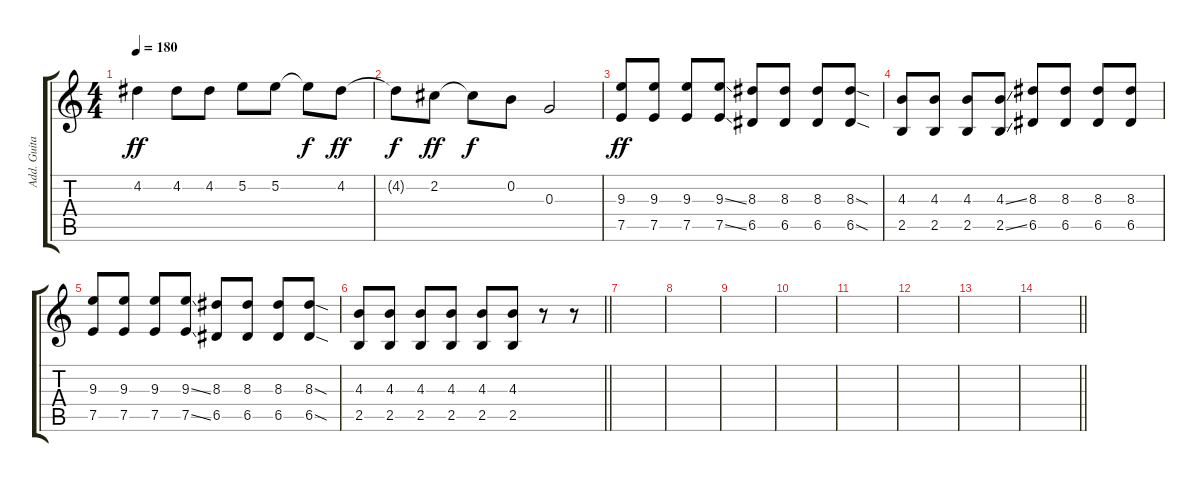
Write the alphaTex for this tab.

\track ("Add. Guitar 2" "Add. Guita") {instrument distortionguitar}
\staff {score tabs}
\tuning (E4 B3 G3 D3 A2 E2) {hide}
\ts (4 4)
\tempo 180
\clef g2
\ks c
4.2.4{dy ff} 4.2.8 4.2.8 5.2.8 5.2.8 5.2{t}.8{dy f} 4.2.8{dy ff} |
4.2{t}.8{dy f} 2.2.8{dy ff} 2.2{t}.8{dy f} 0.2.8 0.3.2 |
(9.3 7.5).8{dy ff} (9.3 7.5).8 (9.3 7.5).8 (9.3{ss} 7.5{ss}).8 (8.3 6.5).8 (8.3 6.5).8 (8.3 6.5).8 (8.3{sod} 6.5{sod}).8 |
(4.3 2.5).8 (4.3 2.5).8 (4.3 2.5).8 (4.3{ss} 2.5{ss}).8 (8.3 6.5).8 (8.3 6.5).8 (8.3 6.5).8 (8.3 6.5).8 |
(9.3 7.5).8 (9.3 7.5).8 (9.3 7.5).8 (9.3{ss} 7.5{ss}).8 (8.3 6.5).8 (8.3 6.5).8 (8.3 6.5).8 (8.3{sod} 6.5{sod}).8 |
\barLineRight lightlight
(4.3 2.5).8 (4.3 2.5).8 (4.3 2.5).8 (4.3 2.5).8 (4.3 2.5).8 (4.3 2.5).8 r.8 r.8 |
|
|
|
|
|
|
|
\barLineRight lightlight
